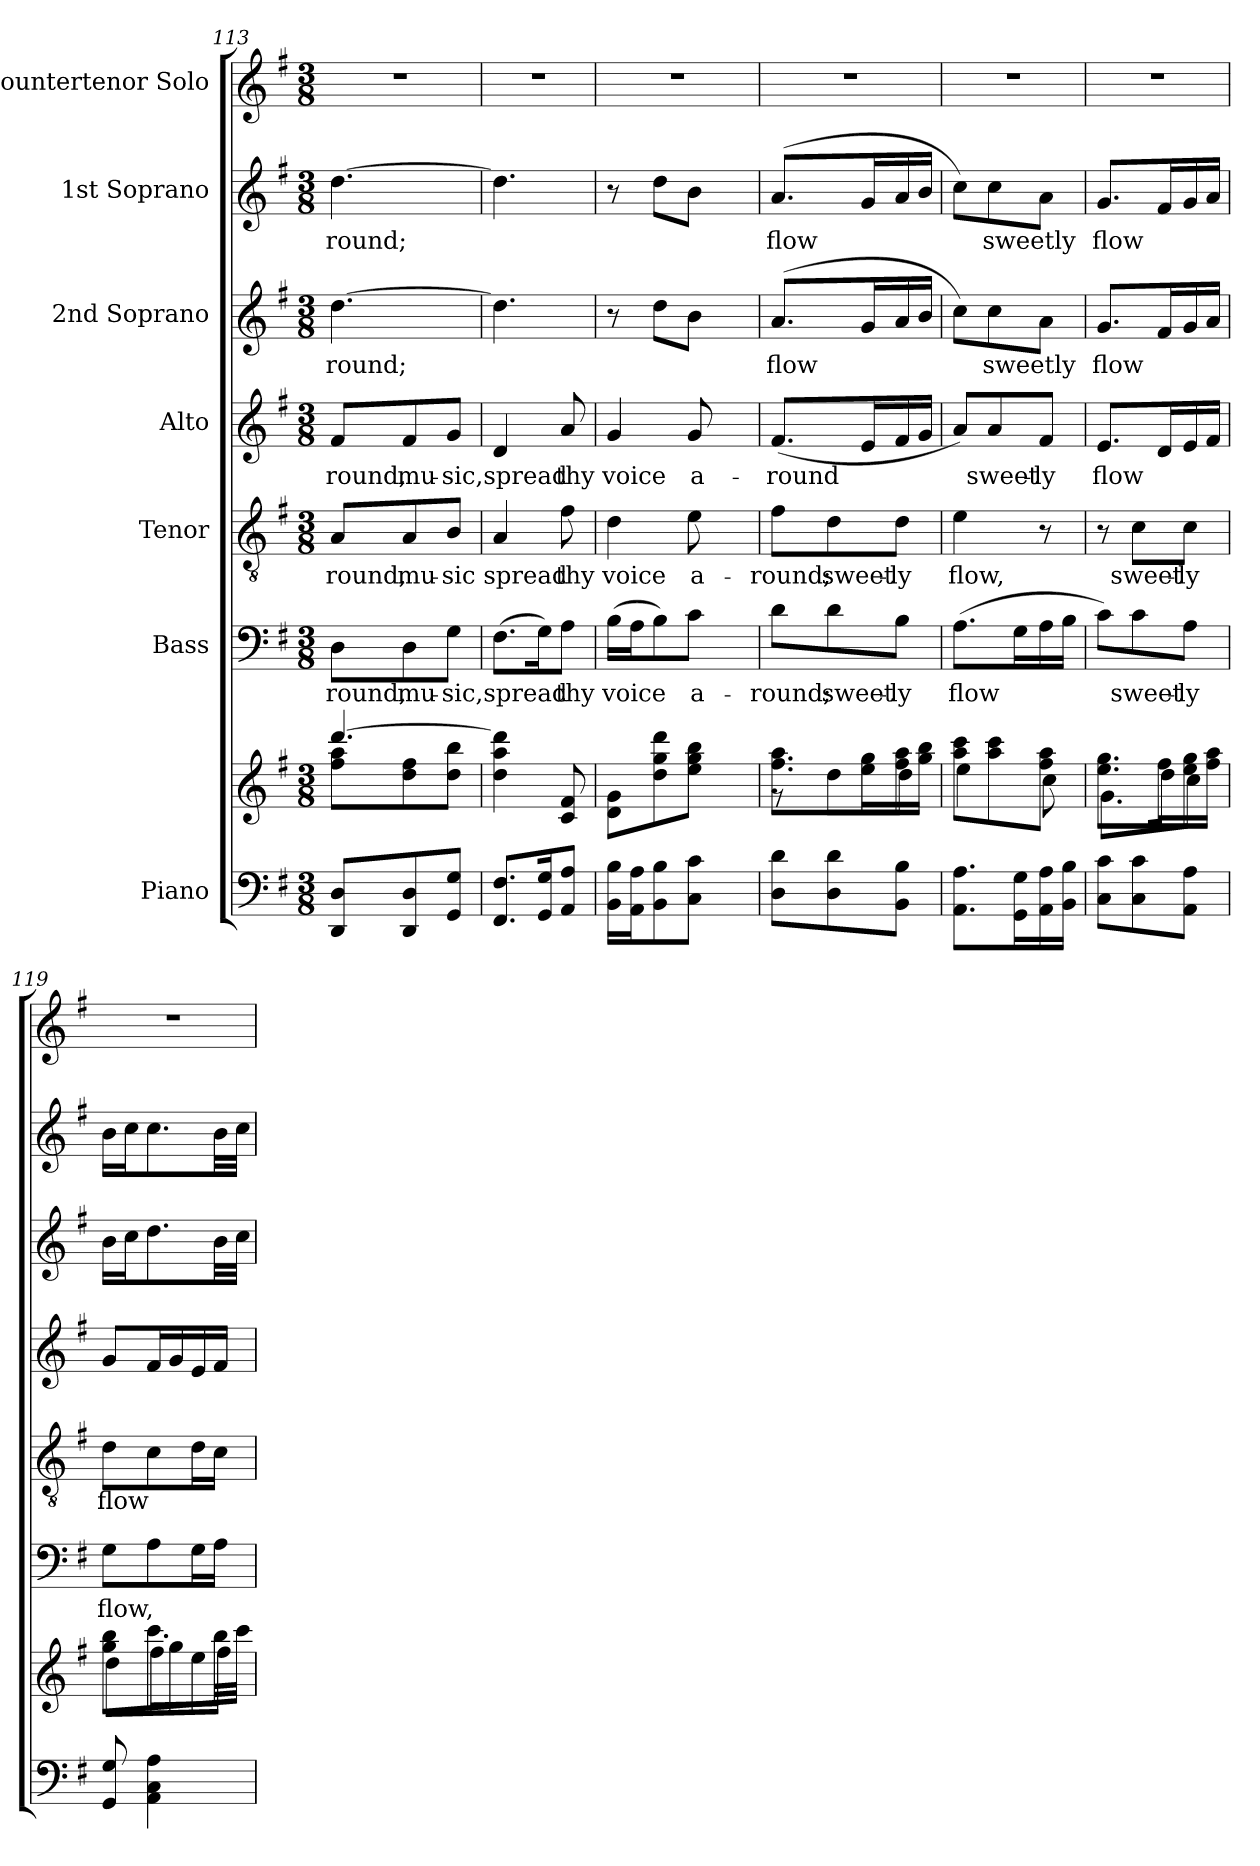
**kern	**kern	**kern	**text	**kern	**text	**kern	**text	**kern	**text	**kern	**text	**kern
*part7	*part7	*part6	*part6	*part5	*part5	*part4	*part4	*part3	*part3	*part2	*part2	*part1
*staff8	*staff7	*staff6	*staff6	*staff5	*staff5	*staff4	*staff4	*staff3	*staff3	*staff2	*staff2	*staff1
*I"Piano	*	*I"Bass	*	*I"Tenor	*	*I"Alto	*	*I"2nd Soprano	*	*I"1st Soprano	*	*I"Countertenor Solo
*clefF4	*clefG2	*clefF4	*	*clefGv2	*	*clefG2	*	*clefG2	*	*clefG2	*	*clefG2
*	*	*	*	*ITrd7c12	*	*	*	*	*	*	*	*
*k[f#]	*k[f#]	*k[f#]	*	*k[f#]	*	*k[f#]	*	*k[f#]	*	*k[f#]	*	*k[f#]
*G:	*G:	*G:	*	*G:	*	*G:	*	*G:	*	*G:	*	*G:
*M3/8	*M3/8	*M3/8	*	*M3/8	*	*M3/8	*	*M3/8	*	*M3/8	*	*M3/8
=113	=113	=113	=113	=113	=113	=113	=113	=113	=113	=113	=113	=113
*	*^	*	*	*	*	*	*	*	*	*	*	*
!	!	!	!	!LO:LY:b:color=#000000	!	!	!	!	!	!	!	!	!
!	!	!	!	!	!	!LO:LY:b:color=#000000	!	!	!	!	!	!	!
!	!	!	!	!	!	!	!	!LO:LY:b:color=#000000	!	!	!	!	!
!	!	!	!	!	!	!	!	!	!	!LO:LY:b:color=#000000	!	!	!
!	!	!	!	!	!	!	!	!	!	!	!	!LO:LY:b:color=#000000	!LO:N:vis=1
8DDi/ 8Di/L	[4.dddi/	8ff#i\ 8aai\L	8Di\L	-round,	8AAi/L	-round,	8f#i/L	-round,	[4.ddi\	-round;	[4.ddi\	-round;	4.r
!	!	!	!	!LO:LY:b:color=#000000	!	!	!	!	!	!	!	!	!
!	!	!	!	!	!	!LO:LY:b:color=#000000	!	!	!	!	!	!	!
!	!	!	!	!	!	!	!	!LO:LY:b:color=#000000	!	!	!	!	!
8DDi/ 8Di/	.	8ddi\ 8ff#i\	8Di\	mu-	8AAi/	mu-	8f#i/	mu-	.	.	.	.	.
!	!	!	!	!LO:LY:b:color=#000000	!	!	!	!	!	!	!	!	!
!	!	!	!	!	!	!LO:LY:b:color=#000000	!	!	!	!	!	!	!
!	!	!	!	!	!	!	!	!LO:LY:b:color=#000000	!	!	!	!	!
8GGi/ 8Gi/J	.	8ddi\ 8bbi\J	8Gi\J	-sic,	8BBi/J	-sic	8gi/J	-sic,	.	.	.	.	.
*	*v	*v	*	*	*	*	*	*	*	*	*	*	*
=114	=114	=114	=114	=114	=114	=114	=114	=114	=114	=114	=114	=114
*	*^	*	*	*	*	*	*	*	*	*	*	*
!	!	!	!	!LO:LY:b:color=#000000	!	!	!	!	!	!	!	!	!
*	*v	*v	*	*	*	*	*	*	*	*	*	*	*
*	*^	*	*	*	*	*	*	*	*	*	*	*
!	!	!	!	!	!	!LO:LY:b:color=#000000	!	!	!	!	!	!	!
*	*v	*v	*	*	*	*	*	*	*	*	*	*	*
*	*^	*	*	*	*	*	*	*	*	*	*	*
!	!	!	!	!	!	!	!	!LO:LY:b:color=#000000	!	!	!	!	!
*	*v	*v	*	*	*	*	*	*	*	*	*	*	*
*	*^	*	*	*	*	*	*	*	*	*	*	*
!	!	!	!	!	!	!	!	!	!	!LO:LY:b:color=#000000	!	!	!
*	*v	*v	*	*	*	*	*	*	*	*	*	*	*
*	*^	*	*	*	*	*	*	*	*	*	*	*
!	!	!	!	!	!	!	!	!	!	!	!	!LO:LY:b:color=#000000	!LO:N:vis=1
*	*v	*v	*	*	*	*	*	*	*	*	*	*	*
8.FF#i/ 8.F#i/L	4ddi\ 4aai 4dddi]	(8.F#i\L	spread	4AAi/	spread	4di/	spread	4.ddi\]	.	4.ddi\]	.	4.r
16GGi/ 16Gi/K	.	16Gi\K)	.	.	.	.	.	.	.	.	.	.
!	!	!	!LO:LY:b:color=#000000	!	!	!	!	!	!	!	!	!
!	!	!	!	!	!LO:LY:b:color=#000000	!	!	!	!	!	!	!
!	!	!	!	!	!	!	!LO:LY:b:color=#000000	!	!	!	!	!
8AAi/ 8Ai/J	8ci/ 8f#i	8Ai\J	thy	8F#i\	thy	8ai/	thy	.	.	.	.	.
=115	=115	=115	=115	=115	=115	=115	=115	=115	=115	=115	=115	=115
!	!	!	!LO:LY:b:color=#000000	!	!	!	!	!	!	!	!	!
!	!	!	!	!	!LO:LY:b:color=#000000	!	!	!	!	!	!	!
!	!	!	!	!	!	!	!LO:LY:b:color=#000000	!	!	!	!	!
!	!	!	!	!	!	!	!	!	!LO:LY:b:color=#000000	!	!	!
!	!	!	!	!	!	!	!	!	!	!	!LO:LY:b:color=#000000	!LO:N:vis=1
16BBi\ 16Bi\LL	8di\ 8gi\L	(16Bi\LL	voice	4Di\	voice	4gi/	voice	8r	sweetly	8r	sweetly	4.r
16AAi\ 16Ai\J	.	16Ai\J	.	.	.	.	.	.	.	.	.	.
8BBi\ 8Bi\	8ddi\ 8ggi\ 8dddi\	8Bi\)	.	.	.	.	.	8ddi\L	.	8ddi\L	.	.
!	!	!	!LO:LY:b:color=#000000	!	!	!	!	!	!	!	!	!
!	!	!	!	!	!LO:LY:b:color=#000000	!	!	!	!	!	!	!
!	!	!	!	!	!	!	!LO:LY:b:color=#000000	!	!	!	!	!
8Ci\ 8ci\J	8eei\ 8ggi\ 8bbi\J	8ci\J	a-	8Ei\	a-	8gi/	a-	8bi\J	.	8bi\J	.	.
!!LO:LB:g=z
=116	=116	=116	=116	=116	=116	=116	=116	=116	=116	=116	=116	=116
*	*^	*	*	*	*	*	*	*	*	*	*	*
!	!	!	!	!LO:LY:b:color=#000000	!	!	!	!	!	!	!	!	!
!	!	!	!	!	!	!LO:LY:b:color=#000000	!	!	!	!	!	!	!
!	!	!	!	!	!	!	!	!LO:LY:b:color=#000000	!	!	!	!	!
!	!	!	!	!	!	!	!	!	!	!LO:LY:b:color=#000000	!	!	!
!	!	!	!	!	!	!	!	!	!	!	!	!LO:LY:b:color=#000000	!LO:N:vis=1
8Di\ 8di\L	8.ff#i\ 8.aai\L	8r	8di\L	-round;	8F#i\L	-round;	(8.f#i/L	-round	(8.ai/L	flow	(8.ai/L	flow	4.r
!	!	!	!	!LO:LY:b:color=#000000	!	!	!	!	!	!	!	!	!
!	!	!	!	!	!	!LO:LY:b:color=#000000	!	!	!	!	!	!	!
8Di\ 8di\	.	8ddi\L	8di\	sweet-	8Di\	sweet-	.	.	.	.	.	.	.
!	!	!	!	!	!	!	!	!LO:LY:b:color=#000000	!	!	!	!	!
!	!	!	!	!	!	!	!	!	!	!LO:LY:b:color=#000000	!	!	!
!	!	!	!	!	!	!	!	!	!	!	!	!LO:LY:b:color=#000000	!
.	16eei\ 16ggi\L	.	.	.	.	.	16ei/L	.	16gi/L	.	16gi/L	.	.
!	!	!	!	!LO:LY:b:color=#000000	!	!	!	!	!	!	!	!	!
!	!	!	!	!	!	!LO:LY:b:color=#000000	!	!	!	!	!	!	!
!	!	!	!	!	!	!	!	!LO:LY:b:color=#000000	!	!	!	!	!
!	!	!	!	!	!	!	!	!	!	!LO:LY:b:color=#000000	!	!	!
!	!	!	!	!	!	!	!	!	!	!	!	!LO:LY:b:color=#000000	!
8BBi\ 8Bi\J	16ff#i\ 16aai\	8ddi\J	8Bi\J	-ly	8Di\J	-ly	16f#i/	.	16ai/	.	16ai/	.	.
!	!	!	!	!	!	!	!	!LO:LY:b:color=#000000	!	!	!	!	!
!	!	!	!	!	!	!	!	!	!	!LO:LY:b:color=#000000	!	!	!
!	!	!	!	!	!	!	!	!	!	!	!	!LO:LY:b:color=#000000	!
.	16ggi\ 16bbi\JJ	.	.	.	.	.	16gi/JJ	.	16bi/JJ	.	16bi/JJ	.	.
=117	=117	=117	=117	=117	=117	=117	=117	=117	=117	=117	=117	=117	=117
!	!	!	!	!LO:LY:b:color=#000000	!	!	!	!	!	!	!	!	!
!	!	!	!	!	!	!LO:LY:b:color=#000000	!	!	!	!	!	!	!
!	!	!	!	!	!	!	!	!LO:LY:b:color=#000000	!	!	!	!	!
!	!	!	!	!	!	!	!	!	!	!LO:LY:b:color=#000000	!	!	!
!	!	!	!	!	!	!	!	!	!	!	!	!LO:LY:b:color=#000000	!LO:N:vis=1
8.AAi\ 8.Ai\L	8aai\ 8ccci\L	4eei\	(8.Ai\L	flow	4Ei\	flow,	8ai/L)	.	8cci\L)	.	8cci\L)	.	4.r
!	!	!	!	!	!	!	!	!LO:LY:b:color=#000000	!	!	!	!	!
!	!	!	!	!	!	!	!	!	!	!LO:LY:b:color=#000000	!	!	!
!	!	!	!	!	!	!	!	!	!	!	!	!LO:LY:b:color=#000000	!
.	8aai\ 8ccci\	.	.	.	.	.	8ai/	sweet-	8cci\	sweetly	8cci\	sweetly	.
!	!	!	!	!LO:LY:b:color=#000000	!	!	!	!	!	!	!	!	!
16GGi\ 16Gi\L	.	.	16Gi\L	.	.	.	.	.	.	.	.	.	.
!	!	!	!	!LO:LY:b:color=#000000	!	!	!	!	!	!	!	!	!
!	!	!	!	!	!	!	!	!LO:LY:b:color=#000000	!	!	!	!	!
16AAi\ 16Ai\	8ff#i\ 8aai\J	8cci\	16Ai\	.	8r	.	8f#i/J	-ly	8ai\J	.	8ai\J	.	.
!	!	!	!	!LO:LY:b:color=#000000	!	!	!	!	!	!	!	!	!
16BBi\ 16Bi\JJ	.	.	16Bi\JJ	.	.	.	.	.	.	.	.	.	.
=118	=118	=118	=118	=118	=118	=118	=118	=118	=118	=118	=118	=118	=118
!	!	!	!	!LO:LY:b:color=#000000	!	!	!	!	!	!	!	!	!
!	!	!	!	!	!	!	!	!LO:LY:b:color=#000000	!	!	!	!	!
!	!	!	!	!	!	!	!	!	!	!LO:LY:b:color=#000000	!	!	!
!	!	!	!	!	!	!	!	!	!	!	!	!LO:LY:b:color=#000000	!LO:N:vis=1
8Ci\ 8ci\L	8.eei\ 8.ggi\L	8.gi\L	8ci\L)	.	8r	.	8.ei/L	flow	8.gi/L	flow	8.gi/L	flow	4.r
!	!	!	!	!LO:LY:b:color=#000000	!	!	!	!	!	!	!	!	!
!	!	!	!	!	!	!LO:LY:b:color=#000000	!	!	!	!	!	!	!
8Ci\ 8ci\	.	.	8ci\	sweet-	8Ci\L	sweet-	.	.	.	.	.	.	.
!	!	!	!	!	!	!	!	!LO:LY:b:color=#000000	!	!	!	!	!
!	!	!	!	!	!	!	!	!	!	!LO:LY:b:color=#000000	!	!	!
!	!	!	!	!	!	!	!	!	!	!	!	!LO:LY:b:color=#000000	!
.	16ff#i\L	16ddi\K	.	.	.	.	16di/L	.	16f#i/L	.	16f#i/L	.	.
!	!	!	!	!LO:LY:b:color=#000000	!	!	!	!	!	!	!	!	!
!	!	!	!	!	!	!LO:LY:b:color=#000000	!	!	!	!	!	!	!
!	!	!	!	!	!	!	!	!LO:LY:b:color=#000000	!	!	!	!	!
!	!	!	!	!	!	!	!	!	!	!LO:LY:b:color=#000000	!	!	!
!	!	!	!	!	!	!	!	!	!	!	!	!LO:LY:b:color=#000000	!
8AAi\ 8Ai\J	16eei\ 16ggi\	8cci\J	8Ai\J	-ly	8Ci\J	-ly	16ei/	.	16gi/	.	16gi/	.	.
!	!	!	!	!	!	!	!	!LO:LY:b:color=#000000	!	!	!	!	!
!	!	!	!	!	!	!	!	!	!	!LO:LY:b:color=#000000	!	!	!
!	!	!	!	!	!	!	!	!	!	!	!	!LO:LY:b:color=#000000	!
.	16ff#i\ 16aai\JJ	.	.	.	.	.	16f#i/JJ	.	16ai/JJ	.	16ai/JJ	.	.
=119	=119	=119	=119	=119	=119	=119	=119	=119	=119	=119	=119	=119	=119
!	!	!	!	!LO:LY:b:color=#000000	!	!	!	!	!	!	!	!	!
!	!	!	!	!	!	!LO:LY:b:color=#000000	!	!	!	!	!	!	!
!	!	!	!	!	!	!	!	!LO:LY:b:color=#000000	!	!	!	!	!
!	!	!	!	!	!	!	!	!	!	!LO:LY:b:color=#000000	!	!	!
!	!	!	!	!	!	!	!	!	!	!	!	!LO:LY:b:color=#000000	!LO:N:vis=1
8GGi/ 8Gi	8ggi\ 8bbi\L	8ddi\L	8Gi\L	flow,	8Di\L	flow	8gi/L	.	16bi\LL	.	16bi\LL	.	4.r
!	!	!	!	!	!	!	!	!	!	!LO:LY:b:color=#000000	!	!	!
!	!	!	!	!	!	!	!	!	!	!	!	!LO:LY:b:color=#000000	!
.	.	.	.	.	.	.	.	.	16cci\J	.	16cci\J	.	.
!	!	!	!	!LO:LY:b:color=#000000	!	!	!	!	!	!	!	!	!
!	!	!	!	!	!	!LO:LY:b:color=#000000	!	!	!	!	!	!	!
!	!	!	!	!	!	!	!	!LO:LY:b:color=#000000	!	!	!	!	!
!	!	!	!	!	!	!	!	!	!	!LO:LY:b:color=#000000	!	!	!
!	!	!	!	!	!	!	!	!	!	!	!	!LO:LY:b:color=#000000	!
4AAi\ 4Ci 4Ai	8.ccci\	16ff#i\L	8Ai\	.	8Ci\	.	16f#i/L	.	8.ddi\	.	8.cci\	.	.
!	!	!	!	!	!	!	!	!LO:LY:b:color=#000000	!	!	!	!	!
.	.	16ggi\	.	.	.	.	16gi/	.	.	.	.	.	.
!	!	!	!	!LO:LY:b:color=#000000	!	!	!	!	!	!	!	!	!
!	!	!	!	!	!	!LO:LY:b:color=#000000	!	!	!	!	!	!	!
!	!	!	!	!	!	!	!	!LO:LY:b:color=#000000	!	!	!	!	!
.	.	16eei\	16Gi\L	.	16Di\L	.	16ei/	.	.	.	.	.	.
!	!	!	!	!LO:LY:b:color=#000000	!	!	!	!	!	!	!	!	!
!	!	!	!	!	!	!LO:LY:b:color=#000000	!	!	!	!	!	!	!
!	!	!	!	!	!	!	!	!LO:LY:b:color=#000000	!	!	!	!	!
!	!	!	!	!	!	!	!	!	!	!LO:LY:b:color=#000000	!	!	!
!	!	!	!	!	!	!	!	!	!	!	!	!LO:LY:b:color=#000000	!
.	32bbi\LL	16ff#i\JJ	16Ai\JJ	.	16Ci\JJ	.	16f#i/JJ	.	32bi\LL	.	32bi\LL	.	.
!	!	!	!	!	!	!	!	!	!	!LO:LY:b:color=#000000	!	!	!
!	!	!	!	!	!	!	!	!	!	!	!	!LO:LY:b:color=#000000	!
.	32ccci\JJJ	.	.	.	.	.	.	.	32cci\JJJ	.	32cci\JJJ	.	.
*	*v	*v	*	*	*	*	*	*	*	*	*	*	*
=	=	=	=	=	=	=	=	=	=	=	=	=
*-	*-	*-	*-	*-	*-	*-	*-	*-	*-	*-	*-	*-
